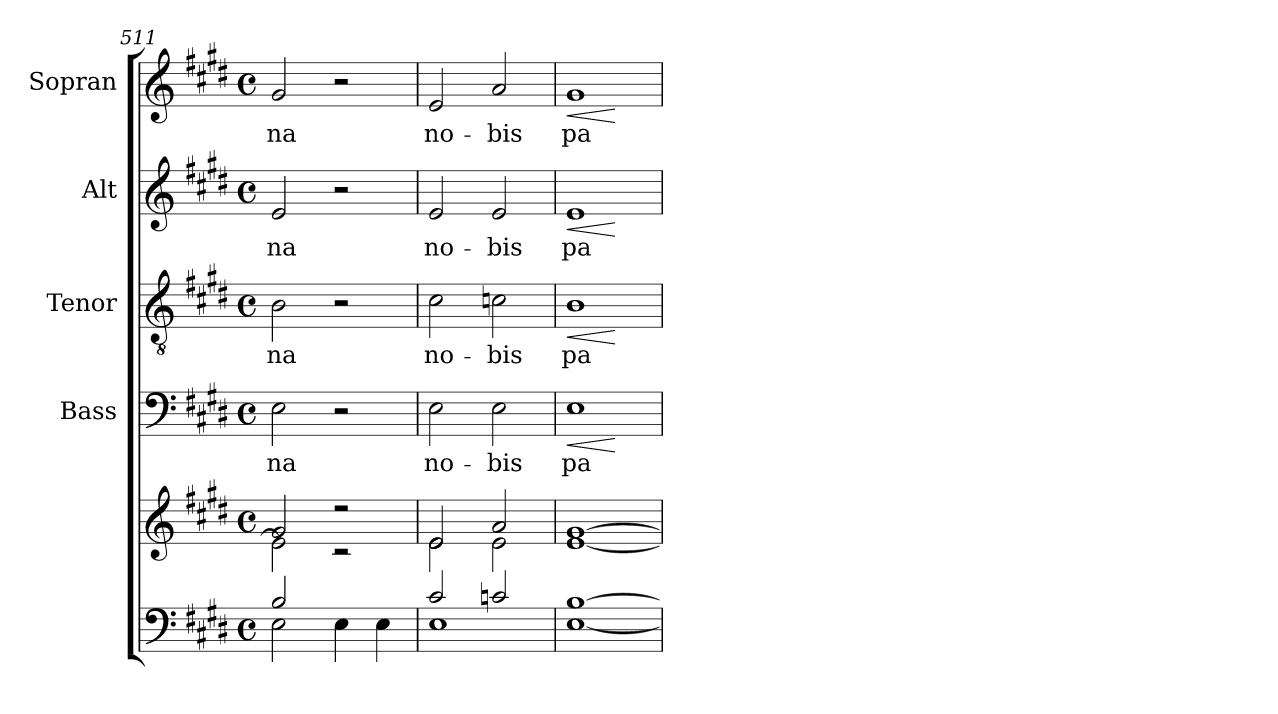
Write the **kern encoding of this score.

**kern	**kern	**kern	**text	**dynam	**kern	**text	**dynam	**kern	**text	**dynam	**kern	**text	**dynam
*part5	*part5	*part4	*part4	*part4	*part3	*part3	*part3	*part2	*part2	*part2	*part1	*part1	*part1
*staff6	*staff5	*staff4	*staff4	*staff4	*staff3	*staff3	*staff3	*staff2	*staff2	*staff2	*staff1	*staff1	*staff1
*	*	*I"Bass	*	*	*I"Tenor	*	*	*I"Alt	*	*	*I"Sopran	*	*
*	*	*I'B.	*	*	*I'T.	*	*	*I'A.	*	*	*I'S.	*	*
*clefF4	*clefG2	*clefF4	*	*	*clefGv2	*	*	*clefG2	*	*	*clefG2	*	*
*k[f#c#g#d#]	*k[f#c#g#d#]	*k[f#c#g#d#]	*	*	*k[f#c#g#d#]	*	*	*k[f#c#g#d#]	*	*	*k[f#c#g#d#]	*	*
*E:	*E:	*E:	*	*	*E:	*	*	*E:	*	*	*E:	*	*
*M4/4	*M4/4	*M4/4	*	*	*M4/4	*	*	*M4/4	*	*	*M4/4	*	*
*met(c)	*met(c)	*met(c)	*	*	*met(c)	*	*	*met(c)	*	*	*met(c)	*	*
=511	=511	=511	=511	=511	=511	=511	=511	=511	=511	=511	=511	=511	=511
*^	*^	*	*	*	*	*	*	*	*	*	*	*	*
!	!	!	!	!	!LO:LY:b	!	!	!LO:LY:b	!	!	!LO:LY:b	!	!	!LO:LY:b	!
2B/	2E\	2g#/	2e\]	2E\	-na	.	2B\	-na	.	2e/	-na	.	2g#/	-na	.
2ryy	4E\	2r	2r	2r	.	.	2r	.	.	2r	.	.	2r	.	.
.	4E\	.	.	.	.	.	.	.	.	.	.	.	.	.	.
=512	=512	=512	=512	=512	=512	=512	=512	=512	=512	=512	=512	=512	=512	=512	=512
!	!	!	!	!	!LO:LY:b	!	!	!LO:LY:b	!	!	!LO:LY:b	!	!	!LO:LY:b	!
2c#/	1E	2e/	2e\	2E\	no-	.	2c#\	no-	.	2e/	no-	.	2e/	no-	.
!	!	!	!	!	!LO:LY:b	!	!	!LO:LY:b	!	!	!LO:LY:b	!	!	!LO:LY:b	!
2cn/	.	2a/	2e\	2E\	-bis	.	2cn\	-bis	.	2e/	-bis	.	2a/	-bis	.
=513	=513	=513	=513	=513	=513	=513	=513	=513	=513	=513	=513	=513	=513	=513	=513
!	!	!	!	!	!LO:LY:b	!LO:HP:b	!	!LO:LY:b	!LO:HP:b	!	!LO:LY:b	!LO:HP:b	!	!LO:LY:b	!LO:HP:b
[>1B	[<1E	[>1g#	[<1e	1E	pa-	<	1B	pa-	<	1e	pa-	<	1g#	pa-	<
*v	*v	*	*	*	*	*	*	*	*	*	*	*	*	*	*
*	*v	*v	*	*	*	*	*	*	*	*	*	*	*	*
.	.	.	.	[	.	.	[	.	.	[	.	.	[
=	=	=	=	=	=	=	=	=	=	=	=	=	=
*-	*-	*-	*-	*-	*-	*-	*-	*-	*-	*-	*-	*-	*-
